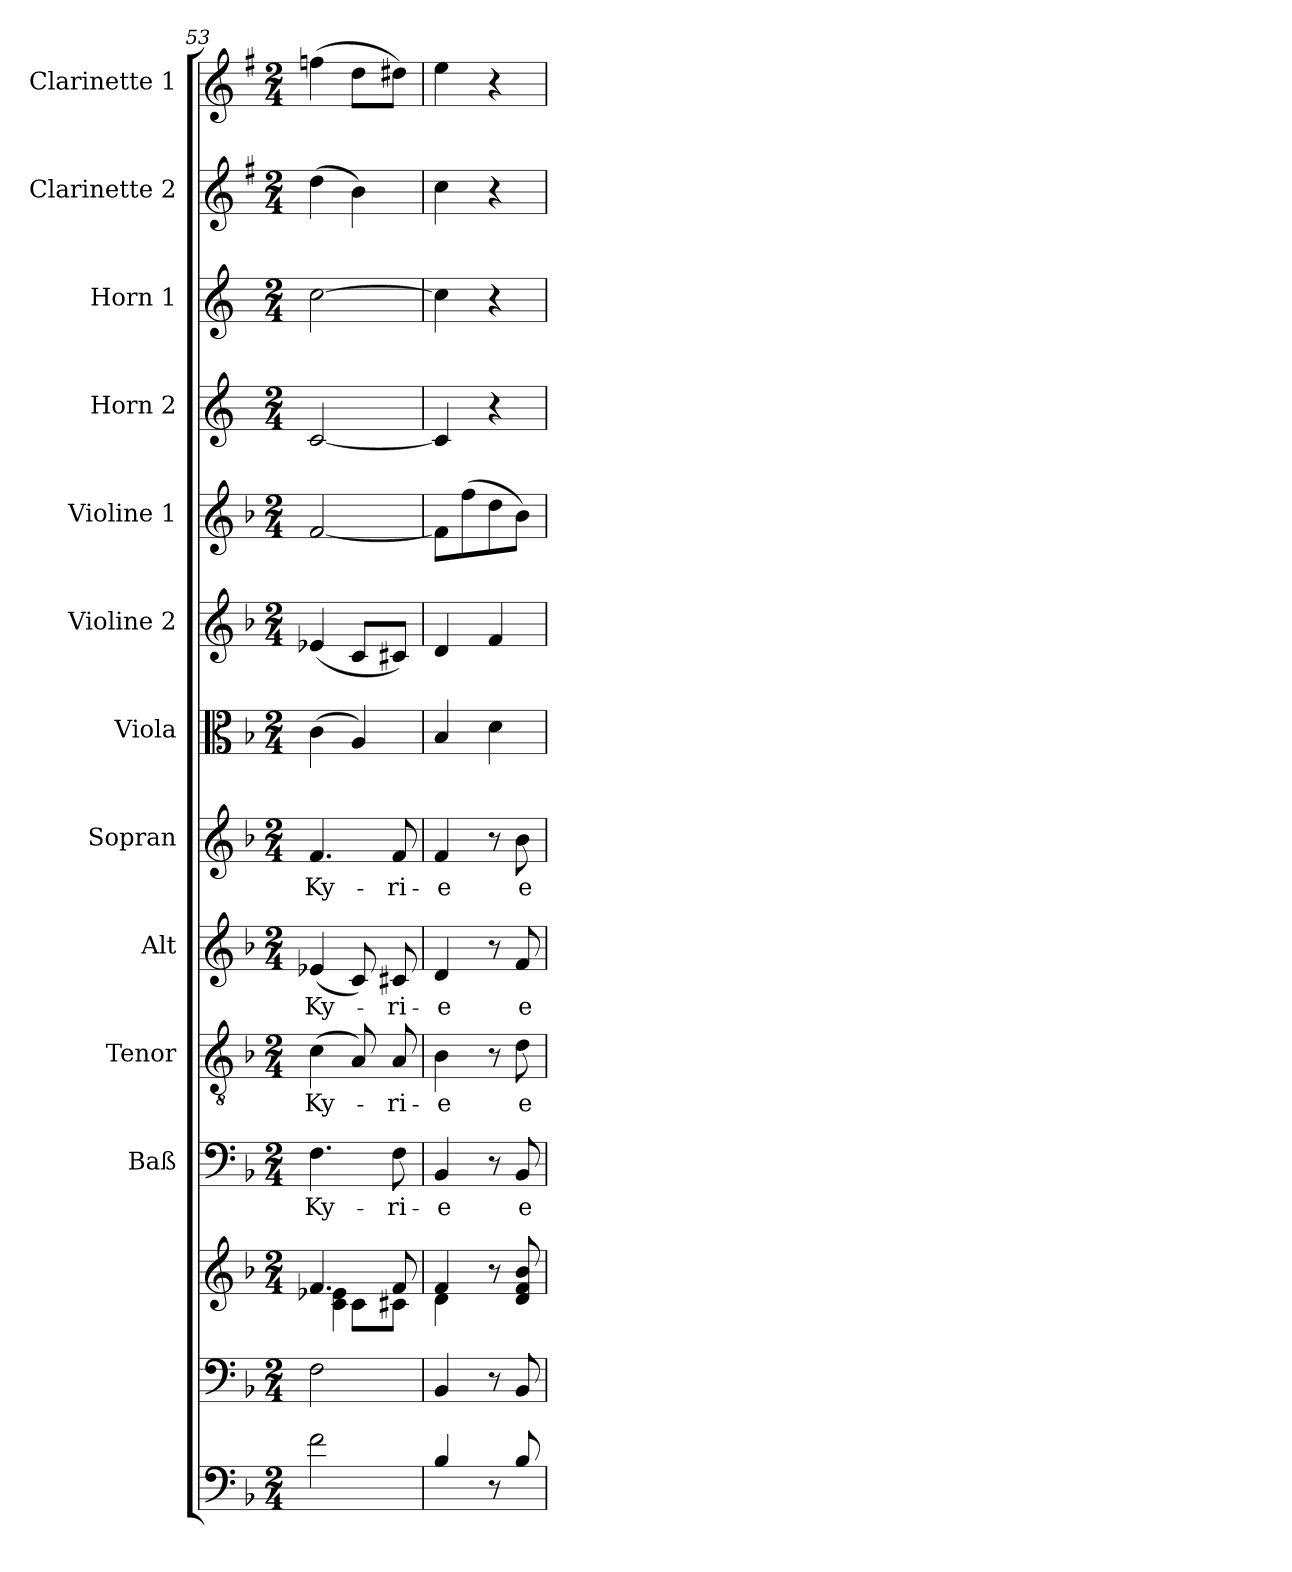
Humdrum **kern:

**kern	**kern	**kern	**kern	**text	**kern	**text	**kern	**text	**kern	**text	**kern	**kern	**kern	**kern	**kern	**kern	**kern
*part13	*part12	*part12	*part11	*part11	*part10	*part10	*part9	*part9	*part8	*part8	*part7	*part6	*part5	*part4	*part3	*part2	*part1
*staff14	*staff13	*staff12	*staff11	*staff11	*staff10	*staff10	*staff9	*staff9	*staff8	*staff8	*staff7	*staff6	*staff5	*staff4	*staff3	*staff2	*staff1
*	*	*	*I"Baß	*	*I"Tenor	*	*I"Alt	*	*I"Sopran	*	*I"Viola	*I"Violine 2	*I"Violine 1	*I"Horn 2	*I"Horn 1	*I"Clarinette 2	*I"Clarinette 1
*	*	*	*I'Baß	*	*I'Ten	*	*I'Alt	*	*I'Sop	*	*I'Vla.	*I'Vln. 2	*I'Vln. 1	*I'Hrn. 2	*I'Hrn. 1	*	*
*clefF4	*clefF4	*clefG2	*clefF4	*	*clefGv2	*	*clefG2	*	*clefG2	*	*clefC3	*clefG2	*clefG2	*clefG2	*clefG2	*clefG2	*clefG2
*ITrd7c12	*	*	*	*	*	*	*	*	*	*	*	*	*	*ITrd4c7	*ITrd4c7	*ITrd1c2	*ITrd1c2
*k[b-]	*k[b-]	*k[b-]	*k[b-]	*	*k[b-]	*	*k[b-]	*	*k[b-]	*	*k[b-]	*k[b-]	*k[b-]	*k[b-]	*k[b-]	*k[b-]	*k[b-]
*F:	*F:	*F:	*F:	*	*F:	*	*F:	*	*F:	*	*F:	*F:	*F:	*F:	*F:	*F:	*F:
*M2/4	*M2/4	*M2/4	*M2/4	*	*M2/4	*	*M2/4	*	*M2/4	*	*M2/4	*M2/4	*M2/4	*M2/4	*M2/4	*M2/4	*M2/4
=53	=53	=53	=53	=53	=53	=53	=53	=53	=53	=53	=53	=53	=53	=53	=53	=53	=53
*	*	*^	*	*	*	*	*	*	*	*	*	*	*	*	*	*	*
!	!	!	!	!	!LO:LY:b	!	!LO:LY:b	!	!LO:LY:b	!	!LO:LY:b	!	!	!	!	!	!	!
2F\	2F\	4.f/	4c\ 4e-X\	4.F\	Ky-	(>4c\	Ky-	(<4e-X/	Ky-	4.f/	Ky-	(>4c\	(<4e-X/	[2f/	[2F/	[2f\	(>4cc\	(>4ee-X\
.	.	.	8c\L	.	.	8A/)	.	8c/)	.	.	.	4A/)	8c/L	.	.	.	4a\)	8cc\L
!	!	!	!	!	!LO:LY:b	!	!LO:LY:b	!	!LO:LY:b	!	!LO:LY:b	!	!	!	!	!	!	!
.	.	8f/	8c#X\J	8F\	-ri-	8A/	-ri-	8c#X/	-ri-	8f/	-ri-	.	8c#X/J)	.	.	.	.	8cc#X\J)
=54	=54	=54	=54	=54	=54	=54	=54	=54	=54	=54	=54	=54	=54	=54	=54	=54	=54	=54
!	!	!	!	!	!LO:LY:b	!	!LO:LY:b	!	!LO:LY:b	!	!LO:LY:b	!	!	!	!	!	!	!
4BB-/	4BB-/	4f/	4d\	4BB-/	-e	4B-\	-e	4d/	-e	4f/	-e	4B-/	4d/	8f\L]	4F/]	4f\]	4b-\	4dd\
.	.	.	.	.	.	.	.	.	.	.	.	.	.	(>8ff\	.	.	.	.
8r	8r	8r	4ryy	8r	.	8r	.	8r	.	8r	.	4d\	4f/	8dd\	4r	4r	4r	4r
!	!	!	!	!	!LO:LY:b	!	!LO:LY:b	!	!LO:LY:b	!	!LO:LY:b	!	!	!	!	!	!	!
8BB-/	8BB-/	8d/ 8f/ 8b-/	.	8BB-/	e-	8d\	e-	8f/	e-	8b-\	e-	.	.	8b-\J)	.	.	.	.
*	*	*v	*v	*	*	*	*	*	*	*	*	*	*	*	*	*	*	*
=	=	=	=	=	=	=	=	=	=	=	=	=	=	=	=	=	=
*-	*-	*-	*-	*-	*-	*-	*-	*-	*-	*-	*-	*-	*-	*-	*-	*-	*-
